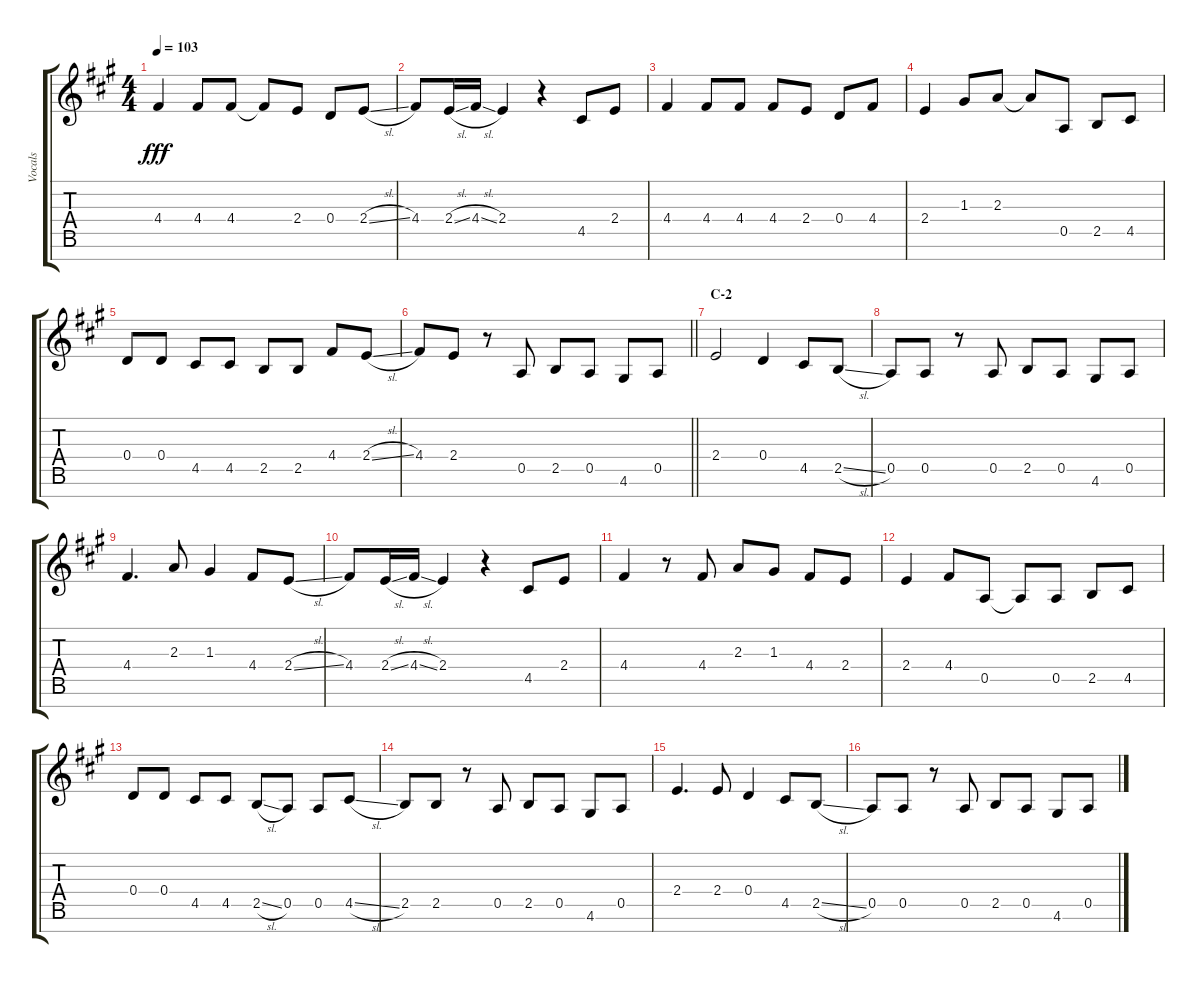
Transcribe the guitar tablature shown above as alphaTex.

\track ("Vocals" "Vocals") {instrument voiceoohs}
\staff {score tabs}
\tuning (E5 B4 G4 D4 A3 E3 B2) {hide}
\ts (4 4)
\tempo 103
\clef g2
\ks a
4.4.4{dy fff} 4.4.8 4.4.8 4.4{t}.8 2.4.8 0.4.8 2.4{sl}.8 |
4.4.8 2.4{sl}.16 4.4{sl}.16 2.4.4 r.4 4.5.8 2.4.8 |
4.4.4 4.4.8 4.4.8 4.4.8 2.4.8 0.4.8 4.4.8 |
2.4.4 1.3.8 2.3.8 2.3{t}.8 0.5.8 2.5.8 4.5.8 |
0.4.8 0.4.8 4.5.8 4.5.8 2.5.8 2.5.8 4.4.8 2.4{sl}.8 |
\barLineRight lightlight
4.4.8 2.4.8 r.8 0.5.8 2.5.8 0.5.8 4.6.8 0.5.8 |
\section ("" "C-2")
2.4.2 0.4.4 4.5.8 2.5{sl}.8 |
0.5.8 0.5.8 r.8 0.5.8 2.5.8 0.5.8 4.6.8 0.5.8 |
4.4.4{d} 2.3.8 1.3.4 4.4.8 2.4{sl}.8 |
4.4.8 2.4{sl}.16 4.4{sl}.16 2.4.4 r.4 4.5.8 2.4.8 |
4.4.4 r.8 4.4.8 2.3.8 1.3.8 4.4.8 2.4.8 |
2.4.4 4.4.8 0.5.8 0.5{t}.8 0.5.8 2.5.8 4.5.8 |
0.4.8 0.4.8 4.5.8 4.5.8 2.5{sl}.8 0.5.8 0.5.8 4.5{sl}.8 |
2.5.8 2.5.8 r.8 0.5.8 2.5.8 0.5.8 4.6.8 0.5.8 |
2.4.4{d} 2.4.8 0.4.4 4.5.8 2.5{sl}.8 |
0.5.8 0.5.8 r.8 0.5.8 2.5.8 0.5.8 4.6.8 0.5.8
